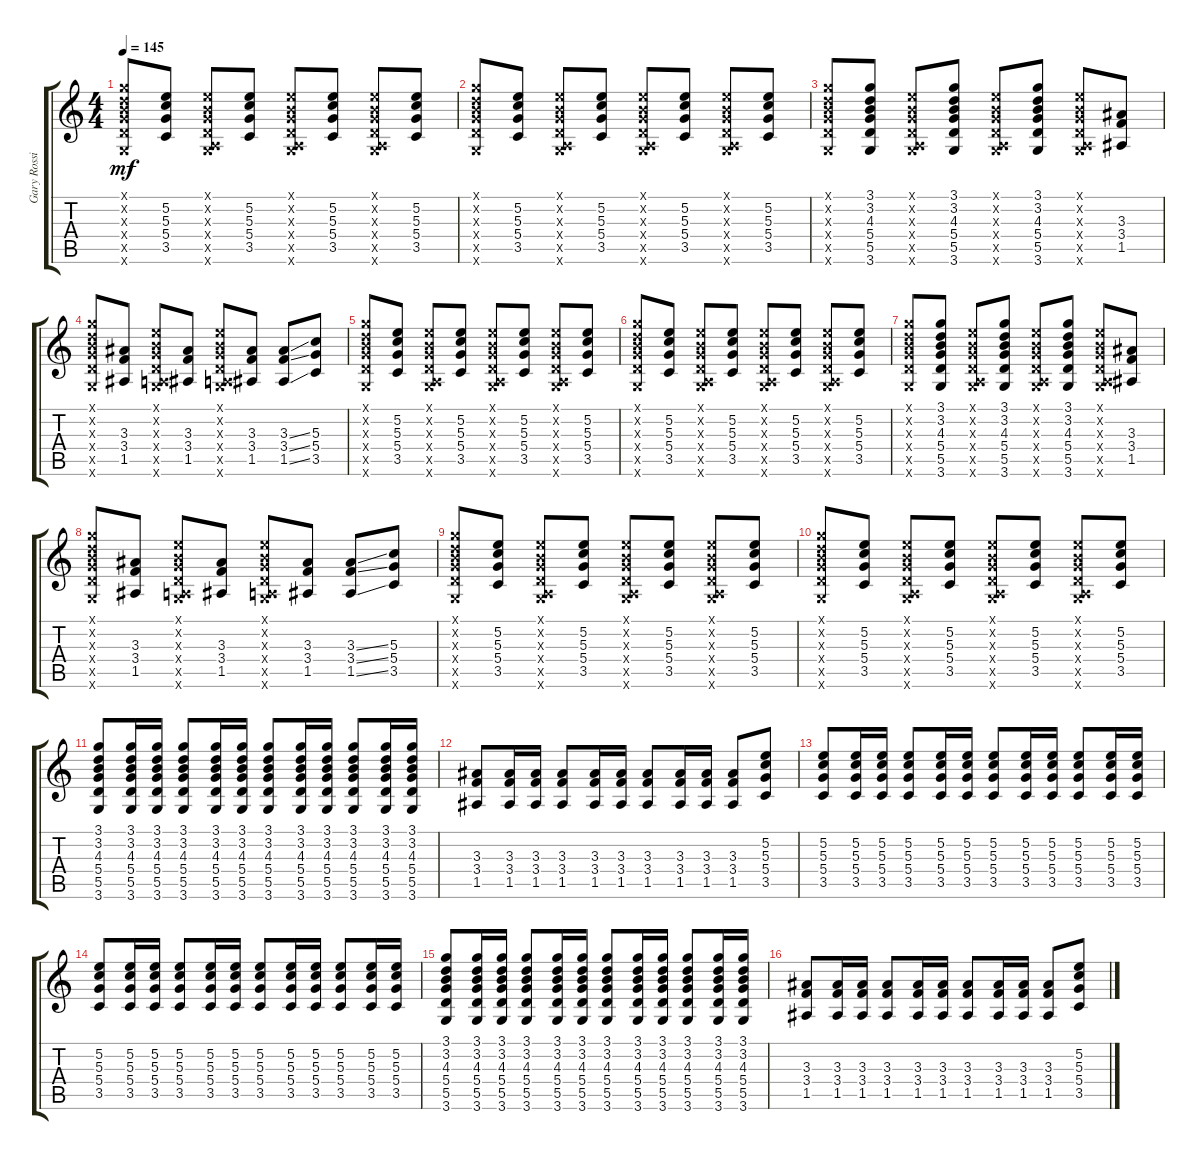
\track ("Gary Rossington (Slide/Rythm Guitar)" "Gary Rossi") {instrument overdrivenguitar}
\staff {score tabs}
\tuning (E4 B3 G3 D3 A2 E2) {hide}
\ts (4 4)
\tempo 145
\clef g2
\ks c
(3.1{x} 3.2{x} 4.3{x} 5.4{x} 5.5{x} 3.6{x}).8{dy mf} (5.2 5.3 5.4 3.5).8 (0.1{x} 0.2{x} 0.3{x} 0.4{x} 0.5{x} 3.6{x}).8 (5.2 5.3 5.4 3.5).8 (0.1{x} 0.2{x} 0.3{x} 0.4{x} 0.5{x} 3.6{x}).8 (5.2 5.3 5.4 3.5).8 (0.1{x} 0.2{x} 0.3{x} 0.4{x} 0.5{x} 3.6{x}).8 (5.2 5.3 5.4 3.5).8 |
(3.1{x} 3.2{x} 4.3{x} 5.4{x} 5.5{x} 3.6{x}).8 (5.2 5.3 5.4 3.5).8 (0.1{x} 0.2{x} 0.3{x} 0.4{x} 0.5{x} 3.6{x}).8 (5.2 5.3 5.4 3.5).8 (0.1{x} 0.2{x} 0.3{x} 0.4{x} 0.5{x} 3.6{x}).8 (5.2 5.3 5.4 3.5).8 (0.1{x} 0.2{x} 0.3{x} 0.4{x} 0.5{x} 3.6{x}).8 (5.2 5.3 5.4 3.5).8 |
(3.1{x} 3.2{x} 4.3{x} 5.4{x} 5.5{x} 3.6{x}).8 (3.1 3.2 4.3 5.4 5.5 3.6).8 (0.1{x} 0.2{x} 0.3{x} 0.4{x} 0.5{x} 3.6{x}).8 (3.1 3.2 4.3 5.4 5.5 3.6).8 (0.1{x} 0.2{x} 0.3{x} 0.4{x} 0.5{x} 3.6{x}).8 (3.1 3.2 4.3 5.4 5.5 3.6).8 (0.1{x} 0.2{x} 0.3{x} 0.4{x} 0.5{x} 3.6{x}).8 (3.3 3.4 1.5).8 |
(3.1{x} 3.2{x} 4.3{x} 5.4{x} 5.5{x} 3.6{x}).8 (3.3 3.4 1.5).8 (0.1{x} 0.2{x} 0.3{x} 0.4{x} 0.5{x} 3.6{x}).8 (3.3 3.4 1.5).8 (0.1{x} 0.2{x} 0.3{x} 0.4{x} 0.5{x} 3.6{x}).8 (3.3 3.4 1.5).8 (3.3{ss} 3.4{ss} 1.5{ss}).8 (5.3 5.4 3.5).8 |
(3.1{x} 3.2{x} 4.3{x} 5.4{x} 5.5{x} 3.6{x}).8 (5.2 5.3 5.4 3.5).8 (0.1{x} 0.2{x} 0.3{x} 0.4{x} 0.5{x} 3.6{x}).8 (5.2 5.3 5.4 3.5).8 (0.1{x} 0.2{x} 0.3{x} 0.4{x} 0.5{x} 3.6{x}).8 (5.2 5.3 5.4 3.5).8 (0.1{x} 0.2{x} 0.3{x} 0.4{x} 0.5{x} 3.6{x}).8 (5.2 5.3 5.4 3.5).8 |
(3.1{x} 3.2{x} 4.3{x} 5.4{x} 5.5{x} 3.6{x}).8 (5.2 5.3 5.4 3.5).8 (0.1{x} 0.2{x} 0.3{x} 0.4{x} 0.5{x} 3.6{x}).8 (5.2 5.3 5.4 3.5).8 (0.1{x} 0.2{x} 0.3{x} 0.4{x} 0.5{x} 3.6{x}).8 (5.2 5.3 5.4 3.5).8 (0.1{x} 0.2{x} 0.3{x} 0.4{x} 0.5{x} 3.6{x}).8 (5.2 5.3 5.4 3.5).8 |
(3.1{x} 3.2{x} 4.3{x} 5.4{x} 5.5{x} 3.6{x}).8 (3.1 3.2 4.3 5.4 5.5 3.6).8 (0.1{x} 0.2{x} 0.3{x} 0.4{x} 0.5{x} 3.6{x}).8 (3.1 3.2 4.3 5.4 5.5 3.6).8 (0.1{x} 0.2{x} 0.3{x} 0.4{x} 0.5{x} 3.6{x}).8 (3.1 3.2 4.3 5.4 5.5 3.6).8 (0.1{x} 0.2{x} 0.3{x} 0.4{x} 0.5{x} 3.6{x}).8 (3.3 3.4 1.5).8 |
(3.1{x} 3.2{x} 4.3{x} 5.4{x} 5.5{x} 3.6{x}).8 (3.3 3.4 1.5).8 (0.1{x} 0.2{x} 0.3{x} 0.4{x} 0.5{x} 3.6{x}).8 (3.3 3.4 1.5).8 (0.1{x} 0.2{x} 0.3{x} 0.4{x} 0.5{x} 3.6{x}).8 (3.3 3.4 1.5).8 (3.3{ss} 3.4{ss} 1.5{ss}).8 (5.3 5.4 3.5).8 |
(3.1{x} 3.2{x} 4.3{x} 5.4{x} 5.5{x} 3.6{x}).8 (5.2 5.3 5.4 3.5).8 (0.1{x} 0.2{x} 0.3{x} 0.4{x} 0.5{x} 3.6{x}).8 (5.2 5.3 5.4 3.5).8 (0.1{x} 0.2{x} 0.3{x} 0.4{x} 0.5{x} 3.6{x}).8 (5.2 5.3 5.4 3.5).8 (0.1{x} 0.2{x} 0.3{x} 0.4{x} 0.5{x} 3.6{x}).8 (5.2 5.3 5.4 3.5).8 |
(3.1{x} 3.2{x} 4.3{x} 5.4{x} 5.5{x} 3.6{x}).8 (5.2 5.3 5.4 3.5).8 (0.1{x} 0.2{x} 0.3{x} 0.4{x} 0.5{x} 3.6{x}).8 (5.2 5.3 5.4 3.5).8 (0.1{x} 0.2{x} 0.3{x} 0.4{x} 0.5{x} 3.6{x}).8 (5.2 5.3 5.4 3.5).8 (0.1{x} 0.2{x} 0.3{x} 0.4{x} 0.5{x} 3.6{x}).8 (5.2 5.3 5.4 3.5).8 |
(3.1 3.2 4.3 5.4 5.5 3.6).8 (3.1 3.2 4.3 5.4 5.5 3.6).16 (3.1 3.2 4.3 5.4 5.5 3.6).16 (3.1 3.2 4.3 5.4 5.5 3.6).8 (3.1 3.2 4.3 5.4 5.5 3.6).16 (3.1 3.2 4.3 5.4 5.5 3.6).16 (3.1 3.2 4.3 5.4 5.5 3.6).8 (3.1 3.2 4.3 5.4 5.5 3.6).16 (3.1 3.2 4.3 5.4 5.5 3.6).16 (3.1 3.2 4.3 5.4 5.5 3.6).8 (3.1 3.2 4.3 5.4 5.5 3.6).16 (3.1 3.2 4.3 5.4 5.5 3.6).16 |
(3.3 3.4 1.5).8 (3.3 3.4 1.5).16 (3.3 3.4 1.5).16 (3.3 3.4 1.5).8 (3.3 3.4 1.5).16 (3.3 3.4 1.5).16 (3.3 3.4 1.5).8 (3.3 3.4 1.5).16 (3.3 3.4 1.5).16 (3.3 3.4 1.5).8 (5.2 5.3 5.4 3.5).8 |
(5.2 5.3 5.4 3.5).8 (5.2 5.3 5.4 3.5).16 (5.2 5.3 5.4 3.5).16 (5.2 5.3 5.4 3.5).8 (5.2 5.3 5.4 3.5).16 (5.2 5.3 5.4 3.5).16 (5.2 5.3 5.4 3.5).8 (5.2 5.3 5.4 3.5).16 (5.2 5.3 5.4 3.5).16 (5.2 5.3 5.4 3.5).8 (5.2 5.3 5.4 3.5).16 (5.2 5.3 5.4 3.5).16 |
(5.2 5.3 5.4 3.5).8 (5.2 5.3 5.4 3.5).16 (5.2 5.3 5.4 3.5).16 (5.2 5.3 5.4 3.5).8 (5.2 5.3 5.4 3.5).16 (5.2 5.3 5.4 3.5).16 (5.2 5.3 5.4 3.5).8 (5.2 5.3 5.4 3.5).16 (5.2 5.3 5.4 3.5).16 (5.2 5.3 5.4 3.5).8 (5.2 5.3 5.4 3.5).16 (5.2 5.3 5.4 3.5).16 |
(3.1 3.2 4.3 5.4 5.5 3.6).8 (3.1 3.2 4.3 5.4 5.5 3.6).16 (3.1 3.2 4.3 5.4 5.5 3.6).16 (3.1 3.2 4.3 5.4 5.5 3.6).8 (3.1 3.2 4.3 5.4 5.5 3.6).16 (3.1 3.2 4.3 5.4 5.5 3.6).16 (3.1 3.2 4.3 5.4 5.5 3.6).8 (3.1 3.2 4.3 5.4 5.5 3.6).16 (3.1 3.2 4.3 5.4 5.5 3.6).16 (3.1 3.2 4.3 5.4 5.5 3.6).8 (3.1 3.2 4.3 5.4 5.5 3.6).16 (3.1 3.2 4.3 5.4 5.5 3.6).16 |
(3.3 3.4 1.5).8 (3.3 3.4 1.5).16 (3.3 3.4 1.5).16 (3.3 3.4 1.5).8 (3.3 3.4 1.5).16 (3.3 3.4 1.5).16 (3.3 3.4 1.5).8 (3.3 3.4 1.5).16 (3.3 3.4 1.5).16 (3.3 3.4 1.5).8 (5.2 5.3 5.4 3.5).8
